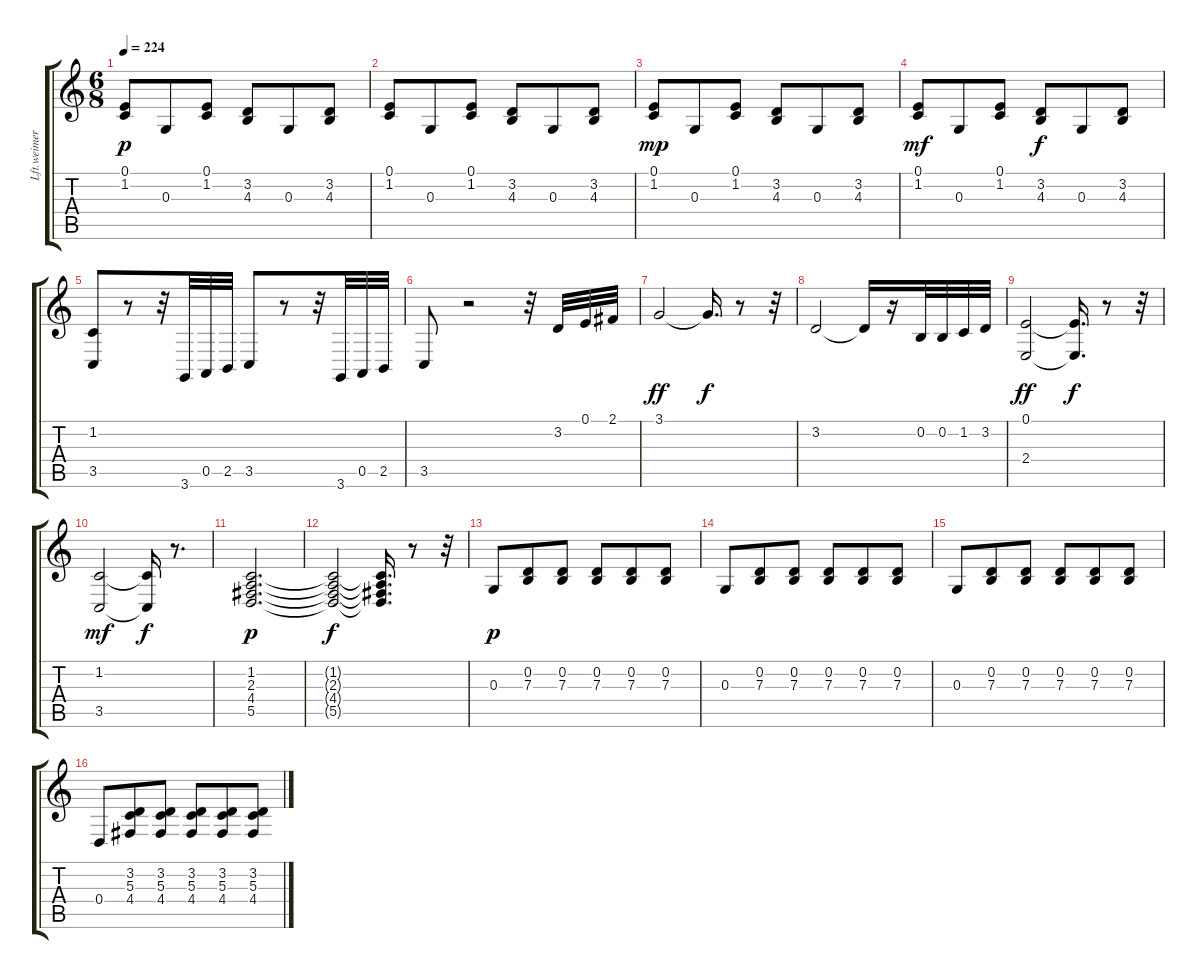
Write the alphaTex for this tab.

\track ("6/20/95" "Lft.weimer") {instrument acousticgrandpiano}
\staff {score tabs}
\tuning (E4 B3 G3 D3 A2 E2) {hide}
\ts (6 8)
\tempo 224
\clef g2
\ks c
(0.1 1.2).8{dy p} 0.3.8 (0.1 1.2).8 (3.2 4.3).8 0.3.8 (3.2 4.3).8 |
(0.1 1.2).8 0.3.8 (0.1 1.2).8 (3.2 4.3).8 0.3.8 (3.2 4.3).8 |
(0.1 1.2).8{dy mp} 0.3.8 (0.1 1.2).8 (3.2 4.3).8 0.3.8 (3.2 4.3).8 |
(0.1 1.2).8{dy mf} 0.3.8 (0.1 1.2).8 (3.2 4.3).8{dy f} 0.3.8 (3.2 4.3).8 |
(1.2 3.5).8 r.8 r.32 3.6.32 0.5.32 2.5.32 3.5.8 r.8 r.32 3.6.32 0.5.32 2.5.32 |
3.5.8 r.2 r.32 3.2.32 0.1.32 2.1.32 |
3.1.2{dy ff} 3.1{t}.16{d dy f} r.8 r.32 |
3.2.2 3.2{t}.16 r.16 0.2.32 0.2.32 1.2.32 3.2.32 |
(0.1 2.4).2{dy ff} (0.1{t} 2.4{t}).16{d dy f} r.8 r.32 |
(1.2 3.5).2{dy mf} (1.2{t} 3.5{t}).16{dy f} r.8{d} |
(1.2 2.3 4.4 5.5).2{d dy p} |
(1.2{t} 2.3{t} 4.4{t} 5.5{t}).2{dy f} (1.2{t} 2.3{t} 4.4{t} 5.5{t}).16{d} r.8 r.32 |
0.3.8{dy p} (0.2 7.3).8 (0.2 7.3).8 (0.2 7.3).8 (0.2 7.3).8 (0.2 7.3).8 |
0.3.8 (0.2 7.3).8 (0.2 7.3).8 (0.2 7.3).8 (0.2 7.3).8 (0.2 7.3).8 |
0.3.8 (0.2 7.3).8 (0.2 7.3).8 (0.2 7.3).8 (0.2 7.3).8 (0.2 7.3).8 |
0.4.8 (3.2 5.3 4.4).8 (3.2 5.3 4.4).8 (3.2 5.3 4.4).8 (3.2 5.3 4.4).8 (3.2 5.3 4.4).8
